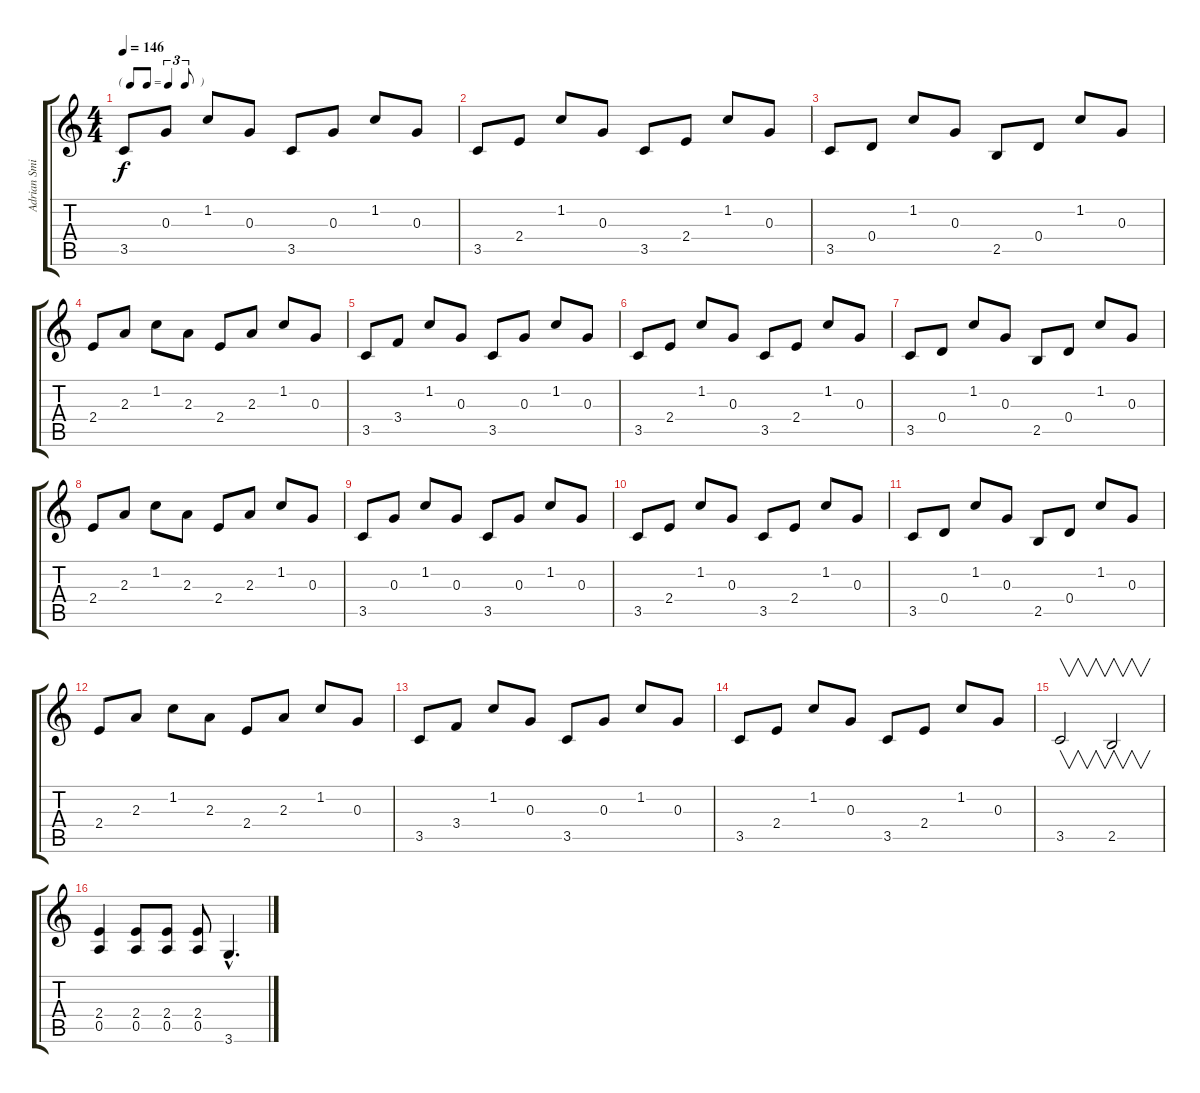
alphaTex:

\track ("Adrian Smith" "Adrian Smi") {instrument overdrivenguitar}
\staff {score tabs}
\tuning (E4 B3 G3 D3 A2 E2) {hide}
\ts (4 4)
\tf triplet8th
\tempo 146
\clef g2
\ks c
3.5.8{dy f} 0.3.8 1.2.8 0.3.8 3.5.8 0.3.8 1.2.8 0.3.8 |
3.5.8 2.4.8 1.2.8 0.3.8 3.5.8 2.4.8 1.2.8 0.3.8 |
3.5.8 0.4.8 1.2.8 0.3.8 2.5.8 0.4.8 1.2.8 0.3.8 |
2.4.8 2.3.8 1.2.8 2.3.8 2.4.8 2.3.8 1.2.8 0.3.8 |
3.5.8 3.4.8 1.2.8 0.3.8 3.5.8 0.3.8 1.2.8 0.3.8 |
3.5.8 2.4.8 1.2.8 0.3.8 3.5.8 2.4.8 1.2.8 0.3.8 |
3.5.8 0.4.8 1.2.8 0.3.8 2.5.8 0.4.8 1.2.8 0.3.8 |
2.4.8 2.3.8 1.2.8 2.3.8 2.4.8 2.3.8 1.2.8 0.3.8 |
3.5.8 0.3.8 1.2.8 0.3.8 3.5.8 0.3.8 1.2.8 0.3.8 |
3.5.8 2.4.8 1.2.8 0.3.8 3.5.8 2.4.8 1.2.8 0.3.8 |
3.5.8 0.4.8 1.2.8 0.3.8 2.5.8 0.4.8 1.2.8 0.3.8 |
2.4.8 2.3.8 1.2.8 2.3.8 2.4.8 2.3.8 1.2.8 0.3.8 |
3.5.8 3.4.8 1.2.8 0.3.8 3.5.8 0.3.8 1.2.8 0.3.8 |
3.5.8 2.4.8 1.2.8 0.3.8 3.5.8 2.4.8 1.2.8 0.3.8 |
3.5.2{v} 2.5.2{v} |
(2.4 0.5).4{instrument overdrivenguitar} (2.4 0.5).8 (2.4 0.5).8 (2.4 0.5).8 3.6{hac}.4{d}
